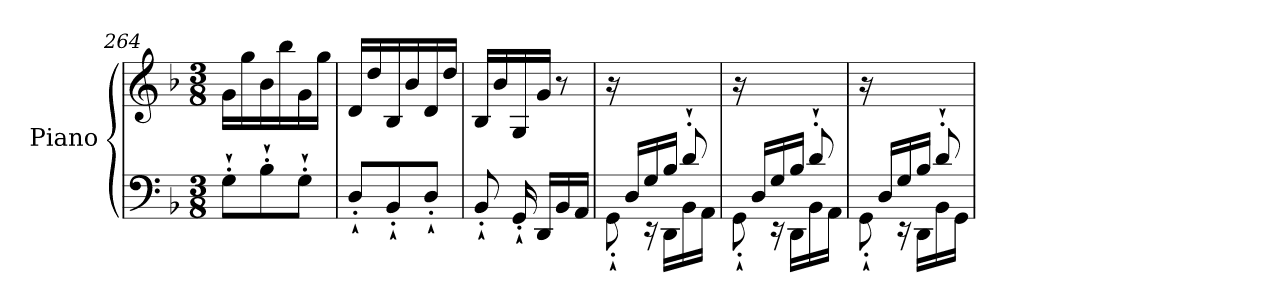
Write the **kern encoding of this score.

**kern	**kern
*part1	*part1
*staff2	*staff1
*I"Piano	*
*I'Pno	*
*clefF4	*clefG2
*k[b-]	*k[b-]
*M3/8	*M3/8
=264	=264
8G'`\L	16g\LL
.	16gg\
8B-'`\	16b-\
.	16bb-\
8G'`\J	16g\
.	16gg\JJ
=265	=265
8D'`/L	16d/LL
.	16dd/
8BB-'`/	16B-/
.	16b-/
8D'`/J	16d/
.	16dd/JJ
!!LO:LB:g=z
=266	=266
8BB-'`/	16B-/LL
.	16b-/
16GG'`/	16G/
16DD/LL	16g/JJ
16BB-/	8r
16AA/JJ	.
=267	=267
*^	*
16ryy	8GG'`\	16r
16D/LL	.	4ryy
16G/	16r	.
16B-/JJ	16DD\LL	.
8d'`/	16BB-\	.
.	16AA\JJ	16ryy
=268	=268	=268
16ryy	8GG'`\	16r
16D/LL	.	4ryy
16G/	16r	.
16B-/JJ	16DD\LL	.
8d'`/	16BB-\	.
.	16AA\JJ	16ryy
=269	=269	=269
16ryy	8GG'`\	16r
16D/LL	.	4ryy
16G/	16r	.
16B-/JJ	16DD\LL	.
8d'`/	16BB-\	.
.	16GG\JJ	16ryy
*v	*v	*
=	=
*-	*-
